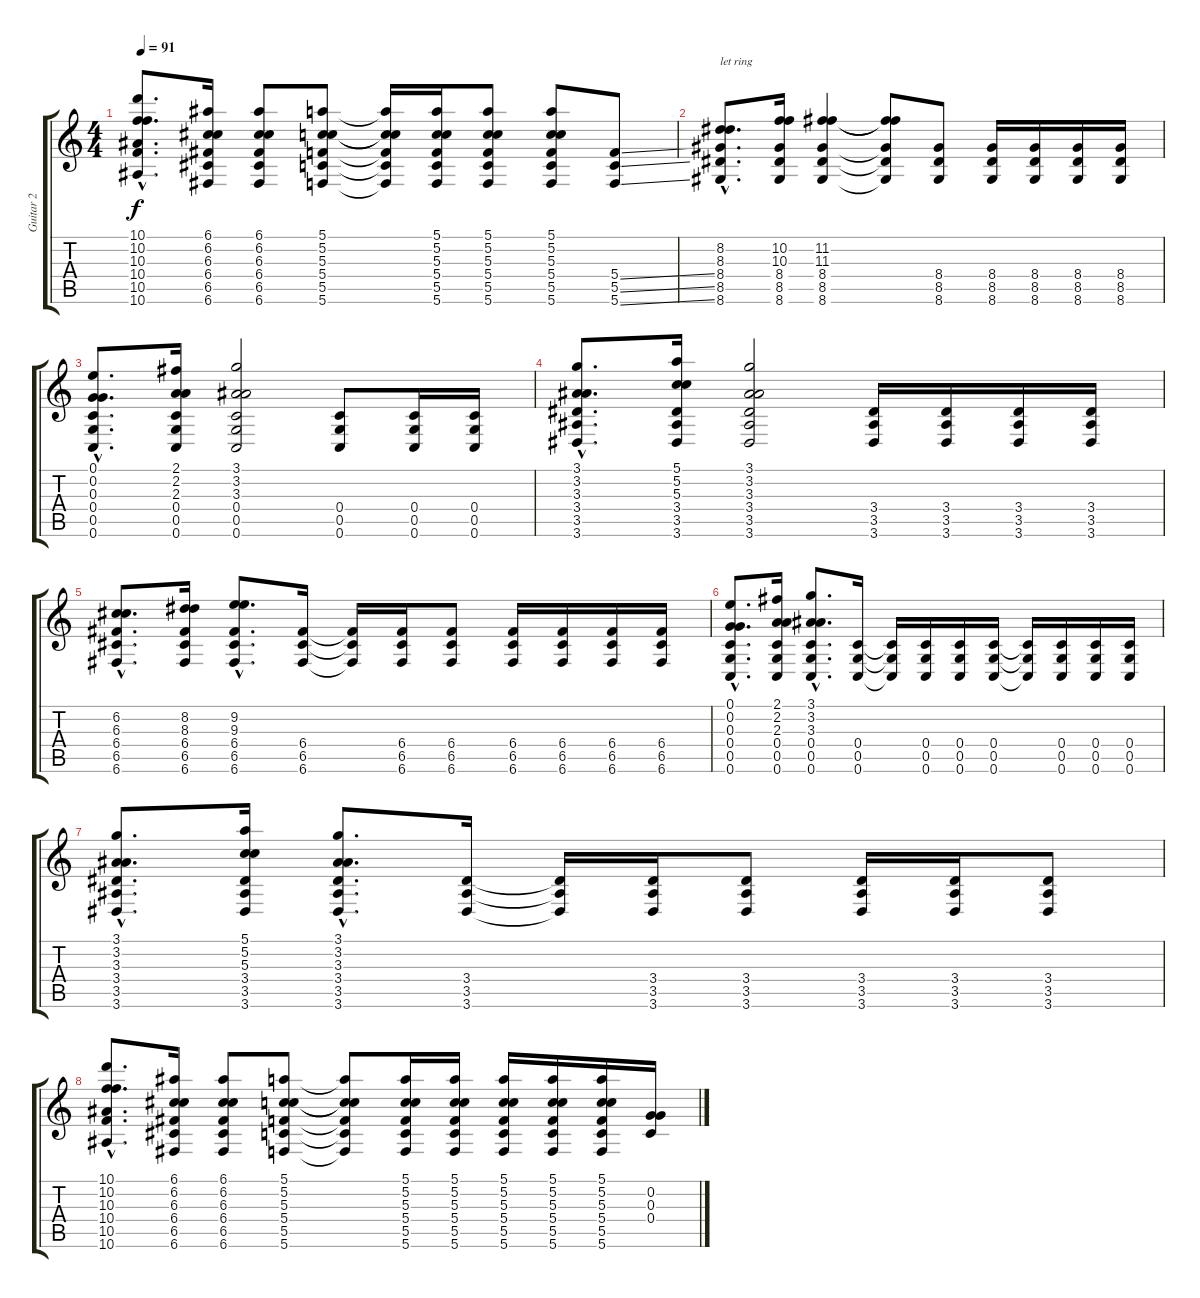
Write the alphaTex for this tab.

\track ("Guitar 2" "Guitar 2") {instrument electricguitarclean}
\staff {score tabs}
\tuning (E4 G3 G3 C3 G2 C2) {hide}
\ts (4 4)
\tempo 91
\clef g2
\ks c
(10.1{hac} 10.2{hac} 10.3{hac} 10.4{hac} 10.5{hac} 10.6{hac}).8{d dy f} (6.1 6.2 6.3 6.4 6.5 6.6).16 (6.1 6.2 6.3 6.4 6.5 6.6).8 (5.1 5.2 5.3 5.4 5.5 5.6).8 (5.1{t} 5.2{t} 5.3{t} 5.4{t} 5.5{t} 5.6{t}).16 (5.1 5.2 5.3 5.4 5.5 5.6).16 (5.1 5.2 5.3 5.4 5.5 5.6).8 (5.1 5.2 5.3 5.4 5.5 5.6).8 (5.4{ss} 5.5{ss} 5.6{ss}).8 |
(8.2{hac} 8.3{hac} 8.4{hac} 8.5{hac} 8.6{hac}).8{d txt "let ring"} (10.2 10.3 8.4 8.5 8.6).16 (11.2 11.3 8.4 8.5 8.6).4 (11.2{t} 11.3{t} 8.4{t} 8.5{t} 8.6{t}).8 (8.4 8.5 8.6).8 (8.4 8.5 8.6).16 (8.4 8.5 8.6).16 (8.4 8.5 8.6).16 (8.4 8.5 8.6).16 |
(0.1{hac} 0.2{hac} 0.3{hac} 0.4{hac} 0.5{hac} 0.6{hac}).8{d} (2.1 2.2 2.3 0.4 0.5 0.6).16 (3.1 3.2 3.3 0.4 0.5 0.6).2 (0.4 0.5 0.6).8 (0.4 0.5 0.6).16 (0.4 0.5 0.6).16 |
(3.1{hac} 3.2{hac} 3.3{hac} 3.4{hac} 3.5{hac} 3.6{hac}).8{d} (5.1 5.2 5.3 3.4 3.5 3.6).16 (3.1 3.2 3.3 3.4 3.5 3.6).2 (3.4 3.5 3.6).16 (3.4 3.5 3.6).16 (3.4 3.5 3.6).16 (3.4 3.5 3.6).16 |
(6.2{hac} 6.3{hac} 6.4{hac} 6.5{hac} 6.6{hac}).8{d} (8.2 8.3 6.4 6.5 6.6).16 (9.2{hac} 9.3{hac} 6.4{hac} 6.5{hac} 6.6{hac}).8{d} (6.4 6.5 6.6).16 (6.4{t} 6.5{t} 6.6{t}).16 (6.4 6.5 6.6).16 (6.4 6.5 6.6).8 (6.4 6.5 6.6).16 (6.4 6.5 6.6).16 (6.4 6.5 6.6).16 (6.4 6.5 6.6).16 |
(0.1{hac} 0.2{hac} 0.3{hac} 0.4{hac} 0.5{hac} 0.6{hac}).8{d} (2.1 2.2 2.3 0.4 0.5 0.6).16 (3.1{hac} 3.2{hac} 3.3{hac} 0.4{hac} 0.5{hac} 0.6{hac}).8{d} (0.4 0.5 0.6).16 (0.4{t} 0.5{t} 0.6{t}).16 (0.4 0.5 0.6).16 (0.4 0.5 0.6).16 (0.4 0.5 0.6).16 (0.4{t} 0.5{t} 0.6{t}).16 (0.4 0.5 0.6).16 (0.4 0.5 0.6).16 (0.4 0.5 0.6).16 |
(3.1{hac} 3.2{hac} 3.3{hac} 3.4{hac} 3.5{hac} 3.6{hac}).8{d} (5.1 5.2 5.3 3.4 3.5 3.6).16 (3.1{hac} 3.2{hac} 3.3{hac} 3.4{hac} 3.5{hac} 3.6{hac}).8{d} (3.4 3.5 3.6).16 (3.4{t} 3.5{t} 3.6{t}).16 (3.4 3.5 3.6).16 (3.4 3.5 3.6).8 (3.4 3.5 3.6).16 (3.4 3.5 3.6).16 (3.4 3.5 3.6).8 |
(10.1{hac} 10.2{hac} 10.3{hac} 10.4{hac} 10.5{hac} 10.6{hac}).8{d} (6.1 6.2 6.3 6.4 6.5 6.6).16 (6.1 6.2 6.3 6.4 6.5 6.6).8 (5.1 5.2 5.3 5.4 5.5 5.6).8 (5.1{t} 5.2{t} 5.3{t} 5.4{t} 5.5{t} 5.6{t}).8 (5.1 5.2 5.3 5.4 5.5 5.6).16 (5.1 5.2 5.3 5.4 5.5 5.6).16 (5.1 5.2 5.3 5.4 5.5 5.6).16 (5.1 5.2 5.3 5.4 5.5 5.6).16 (5.1 5.2 5.3 5.4 5.5 5.6).16 (0.2 0.3 0.4).16
